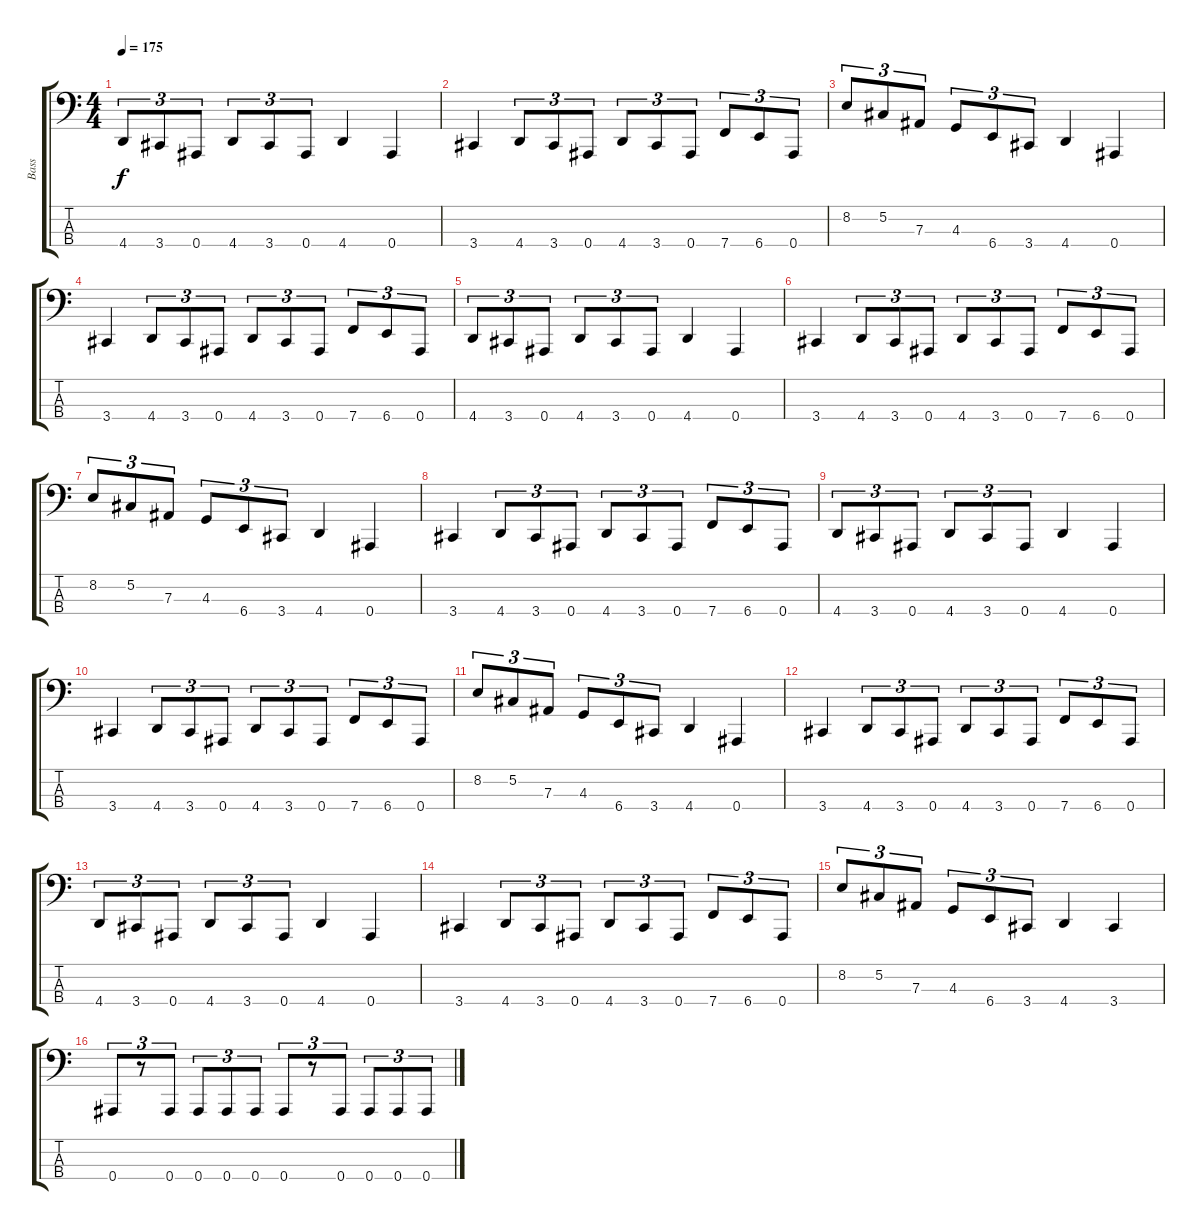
\track ("Bass" "Bass") {instrument electricbasspick}
\staff {score tabs}
\tuning (Db2 Ab1 Eb1 Bb0) {hide}
\ts (4 4)
\tempo 175
\clef f4
\ks c
4.4.8{tu (3 2) dy f} 3.4.8{tu (3 2)} 0.4.8{tu (3 2)} 4.4.8{tu (3 2)} 3.4.8{tu (3 2)} 0.4.8{tu (3 2)} 4.4.4 0.4.4 |
3.4.4 4.4.8{tu (3 2)} 3.4.8{tu (3 2)} 0.4.8{tu (3 2)} 4.4.8{tu (3 2)} 3.4.8{tu (3 2)} 0.4.8{tu (3 2)} 7.4.8{tu (3 2)} 6.4.8{tu (3 2)} 0.4.8{tu (3 2)} |
8.2.8{tu (3 2)} 5.2.8{tu (3 2)} 7.3.8{tu (3 2)} 4.3.8{tu (3 2)} 6.4.8{tu (3 2)} 3.4.8{tu (3 2)} 4.4.4 0.4.4 |
3.4.4 4.4.8{tu (3 2)} 3.4.8{tu (3 2)} 0.4.8{tu (3 2)} 4.4.8{tu (3 2)} 3.4.8{tu (3 2)} 0.4.8{tu (3 2)} 7.4.8{tu (3 2)} 6.4.8{tu (3 2)} 0.4.8{tu (3 2)} |
4.4.8{tu (3 2)} 3.4.8{tu (3 2)} 0.4.8{tu (3 2)} 4.4.8{tu (3 2)} 3.4.8{tu (3 2)} 0.4.8{tu (3 2)} 4.4.4 0.4.4 |
3.4.4 4.4.8{tu (3 2)} 3.4.8{tu (3 2)} 0.4.8{tu (3 2)} 4.4.8{tu (3 2)} 3.4.8{tu (3 2)} 0.4.8{tu (3 2)} 7.4.8{tu (3 2)} 6.4.8{tu (3 2)} 0.4.8{tu (3 2)} |
8.2.8{tu (3 2)} 5.2.8{tu (3 2)} 7.3.8{tu (3 2)} 4.3.8{tu (3 2)} 6.4.8{tu (3 2)} 3.4.8{tu (3 2)} 4.4.4 0.4.4 |
3.4.4 4.4.8{tu (3 2)} 3.4.8{tu (3 2)} 0.4.8{tu (3 2)} 4.4.8{tu (3 2)} 3.4.8{tu (3 2)} 0.4.8{tu (3 2)} 7.4.8{tu (3 2)} 6.4.8{tu (3 2)} 0.4.8{tu (3 2)} |
4.4.8{tu (3 2)} 3.4.8{tu (3 2)} 0.4.8{tu (3 2)} 4.4.8{tu (3 2)} 3.4.8{tu (3 2)} 0.4.8{tu (3 2)} 4.4.4 0.4.4 |
3.4.4 4.4.8{tu (3 2)} 3.4.8{tu (3 2)} 0.4.8{tu (3 2)} 4.4.8{tu (3 2)} 3.4.8{tu (3 2)} 0.4.8{tu (3 2)} 7.4.8{tu (3 2)} 6.4.8{tu (3 2)} 0.4.8{tu (3 2)} |
8.2.8{tu (3 2)} 5.2.8{tu (3 2)} 7.3.8{tu (3 2)} 4.3.8{tu (3 2)} 6.4.8{tu (3 2)} 3.4.8{tu (3 2)} 4.4.4 0.4.4 |
3.4.4 4.4.8{tu (3 2)} 3.4.8{tu (3 2)} 0.4.8{tu (3 2)} 4.4.8{tu (3 2)} 3.4.8{tu (3 2)} 0.4.8{tu (3 2)} 7.4.8{tu (3 2)} 6.4.8{tu (3 2)} 0.4.8{tu (3 2)} |
4.4.8{tu (3 2)} 3.4.8{tu (3 2)} 0.4.8{tu (3 2)} 4.4.8{tu (3 2)} 3.4.8{tu (3 2)} 0.4.8{tu (3 2)} 4.4.4 0.4.4 |
3.4.4 4.4.8{tu (3 2)} 3.4.8{tu (3 2)} 0.4.8{tu (3 2)} 4.4.8{tu (3 2)} 3.4.8{tu (3 2)} 0.4.8{tu (3 2)} 7.4.8{tu (3 2)} 6.4.8{tu (3 2)} 0.4.8{tu (3 2)} |
8.2.8{tu (3 2)} 5.2.8{tu (3 2)} 7.3.8{tu (3 2)} 4.3.8{tu (3 2)} 6.4.8{tu (3 2)} 3.4.8{tu (3 2)} 4.4.4 3.4.4 |
0.4.8{tu (3 2)} r.8{tu (3 2)} 0.4.8{tu (3 2)} 0.4.8{tu (3 2)} 0.4.8{tu (3 2)} 0.4.8{tu (3 2)} 0.4.8{tu (3 2)} r.8{tu (3 2)} 0.4.8{tu (3 2)} 0.4.8{tu (3 2)} 0.4.8{tu (3 2)} 0.4.8{tu (3 2)}
